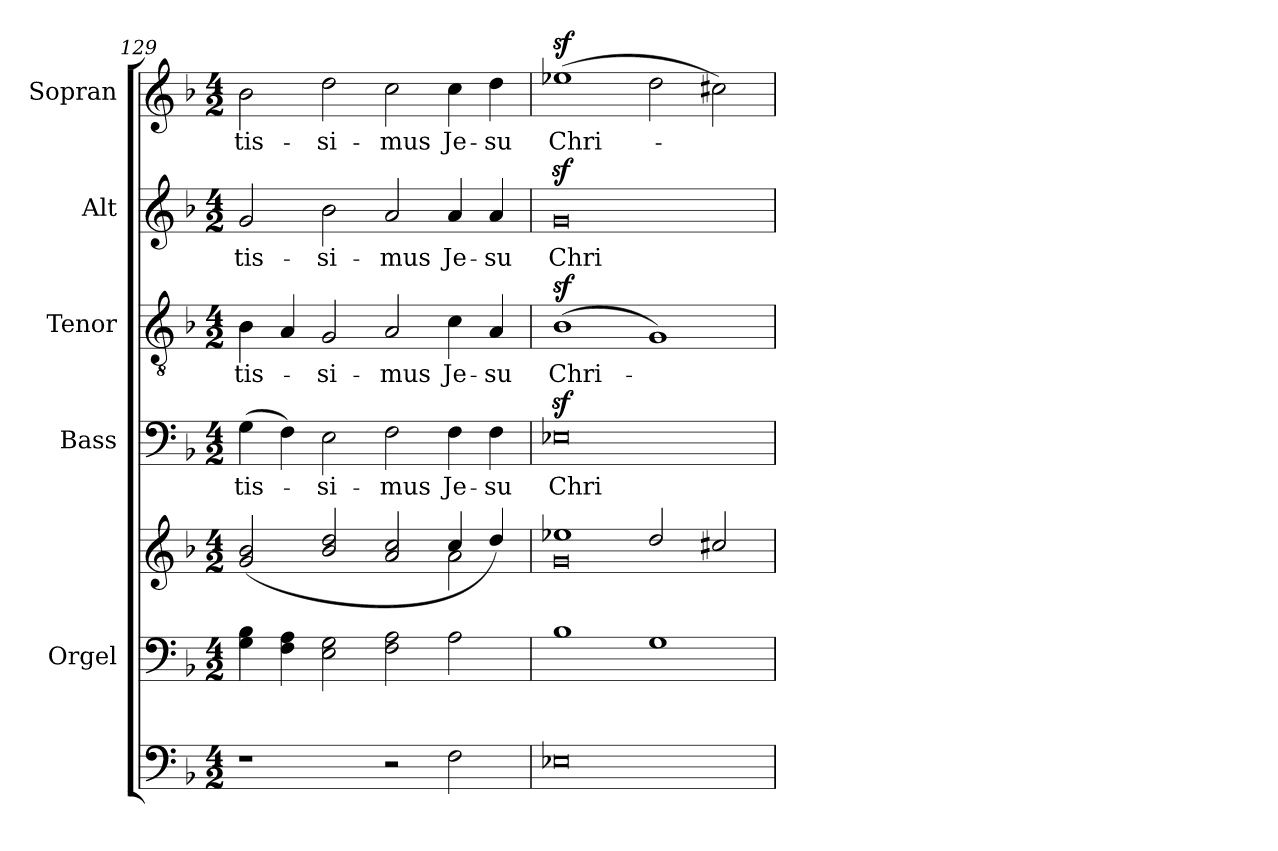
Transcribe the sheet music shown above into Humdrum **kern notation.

**kern	**kern	**kern	**kern	**text	**kern	**text	**kern	**text	**kern	**text
*part6	*part5	*part5	*part4	*part4	*part3	*part3	*part2	*part2	*part1	*part1
*staff7	*staff6	*staff5	*staff4	*staff4	*staff3	*staff3	*staff2	*staff2	*staff1	*staff1
*	*I"Orgel	*	*I"Bass	*	*I"Tenor	*	*I"Alt	*	*I"Sopran	*
*	*I'Org.	*	*I'B	*	*I'T	*	*I'A	*	*I'S	*
*clefF4	*clefF4	*clefG2	*clefF4	*	*clefGv2	*	*clefG2	*	*clefG2	*
*ITrd7c12	*	*	*	*	*	*	*	*	*	*
*k[b-]	*k[b-]	*k[b-]	*k[b-]	*	*k[b-]	*	*k[b-]	*	*k[b-]	*
*F:	*F:	*F:	*F:	*	*F:	*	*F:	*	*F:	*
*M4/2	*M4/2	*M4/2	*M4/2	*	*M4/2	*	*M4/2	*	*M4/2	*
=129	=129	=129	=129	=129	=129	=129	=129	=129	=129	=129
*	*	*^	*	*	*	*	*	*	*	*
!	!	!	!	!	!LO:LY:b	!	!LO:LY:b	!	!LO:LY:b	!	!LO:LY:b
1r	4G\ 4B-\	(2g/ 2b-/	1.ryy	(>4G\	-tis-	4B-\	-tis-	2g/	-tis-	2b-\	-tis-
.	4F\ 4A\	.	.	4F\)	.	4A/	.	.	.	.	.
!	!	!	!	!	!LO:LY:b	!	!LO:LY:b	!	!LO:LY:b	!	!LO:LY:b
.	2E\ 2G\	2b-/ 2dd/	.	2E\	-si-	2G/	-si-	2b-\	-si-	2dd\	-si-
!	!	!	!	!	!LO:LY:b	!	!LO:LY:b	!	!LO:LY:b	!	!LO:LY:b
2r	2F\ 2A\	2a/ 2cc/	.	2F\	-mus	2A/	-mus	2a/	-mus	2cc\	-mus
!	!	!	!	!	!LO:LY:b	!	!LO:LY:b	!	!LO:LY:b	!	!LO:LY:b
2FF\	2A\	4cc/	2a\	4F\	Je-	4c\	Je-	4a/	Je-	4cc\	Je-
!	!	!	!	!	!LO:LY:b	!	!LO:LY:b	!	!LO:LY:b	!	!LO:LY:b
.	.	4dd/)	.	4F\	-su	4A/	-su	4a/	-su	4dd\	-su
=130	=130	=130	=130	=130	=130	=130	=130	=130	=130	=130	=130
!	!	!	!	!	!LO:LY:b	!	!LO:LY:b	!	!LO:LY:b	!	!LO:LY:b
0EE-X	1B-	1ee-X	0g	0E-Xz>	Chri-	(>1B-z>	Chri-	0gz>	Chri-	(>1ee-Xz>	Chri-
.	1G	2dd/	.	.	.	1G)	.	.	.	2dd\	.
.	.	2cc#X/	.	.	.	.	.	.	.	2cc#X\)	.
*	*	*v	*v	*	*	*	*	*	*	*	*
=	=	=	=	=	=	=	=	=	=	=
*-	*-	*-	*-	*-	*-	*-	*-	*-	*-	*-
